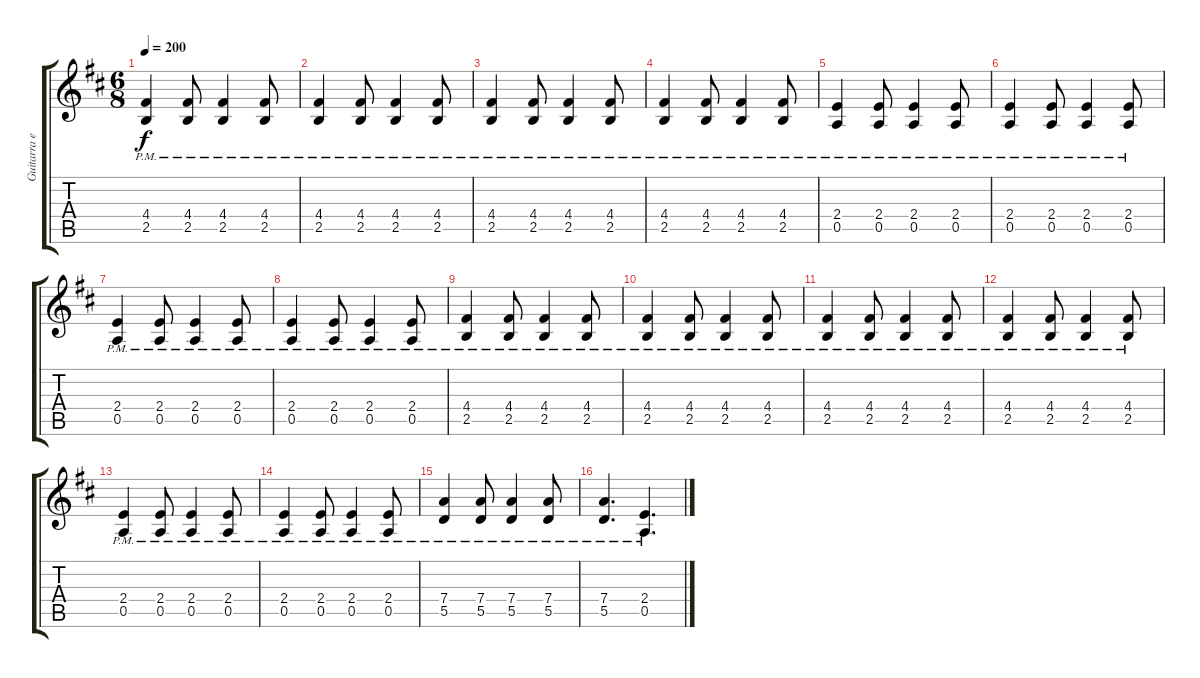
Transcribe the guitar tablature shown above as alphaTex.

\track ("Guitarra electrica" "Guitarra e") {instrument overdrivenguitar}
\staff {score tabs}
\tuning (E4 B3 G3 D3 A2 E2) {hide}
\ts (6 8)
\tempo 200
\clef g2
\ks bminor
(4.4{pm} 2.5{pm}).4{dy f} (4.4{pm} 2.5{pm}).8 (4.4{pm} 2.5{pm}).4 (4.4{pm} 2.5{pm}).8 |
(4.4{pm} 2.5{pm}).4 (4.4{pm} 2.5{pm}).8 (4.4{pm} 2.5{pm}).4 (4.4{pm} 2.5{pm}).8 |
(4.4{pm} 2.5{pm}).4 (4.4{pm} 2.5{pm}).8 (4.4{pm} 2.5{pm}).4 (4.4{pm} 2.5{pm}).8 |
(4.4{pm} 2.5{pm}).4 (4.4{pm} 2.5{pm}).8 (4.4{pm} 2.5{pm}).4 (4.4{pm} 2.5{pm}).8 |
(2.4{pm} 0.5{pm}).4 (2.4{pm} 0.5{pm}).8 (2.4{pm} 0.5{pm}).4 (2.4{pm} 0.5{pm}).8 |
(2.4{pm} 0.5{pm}).4 (2.4{pm} 0.5{pm}).8 (2.4{pm} 0.5{pm}).4 (2.4{pm} 0.5{pm}).8 |
(2.4{pm} 0.5{pm}).4 (2.4{pm} 0.5{pm}).8 (2.4{pm} 0.5{pm}).4 (2.4{pm} 0.5{pm}).8 |
(2.4{pm} 0.5{pm}).4 (2.4{pm} 0.5{pm}).8 (2.4{pm} 0.5{pm}).4 (2.4{pm} 0.5{pm}).8 |
(4.4{pm} 2.5{pm}).4 (4.4{pm} 2.5{pm}).8 (4.4{pm} 2.5{pm}).4 (4.4{pm} 2.5{pm}).8 |
(4.4{pm} 2.5{pm}).4 (4.4{pm} 2.5{pm}).8 (4.4{pm} 2.5{pm}).4 (4.4{pm} 2.5{pm}).8 |
(4.4{pm} 2.5{pm}).4 (4.4{pm} 2.5{pm}).8 (4.4{pm} 2.5{pm}).4 (4.4{pm} 2.5{pm}).8 |
(4.4{pm} 2.5{pm}).4 (4.4{pm} 2.5{pm}).8 (4.4{pm} 2.5{pm}).4 (4.4{pm} 2.5{pm}).8 |
(2.4{pm} 0.5{pm}).4 (2.4{pm} 0.5{pm}).8 (2.4{pm} 0.5{pm}).4 (2.4{pm} 0.5{pm}).8 |
(2.4{pm} 0.5{pm}).4 (2.4{pm} 0.5{pm}).8 (2.4{pm} 0.5{pm}).4 (2.4{pm} 0.5{pm}).8 |
(7.4{pm} 5.5{pm}).4 (7.4{pm} 5.5{pm}).8 (7.4{pm} 5.5{pm}).4 (7.4{pm} 5.5{pm}).8 |
(7.4{pm} 5.5{pm}).4{d} (2.4{pm} 0.5{pm}).4{d}
